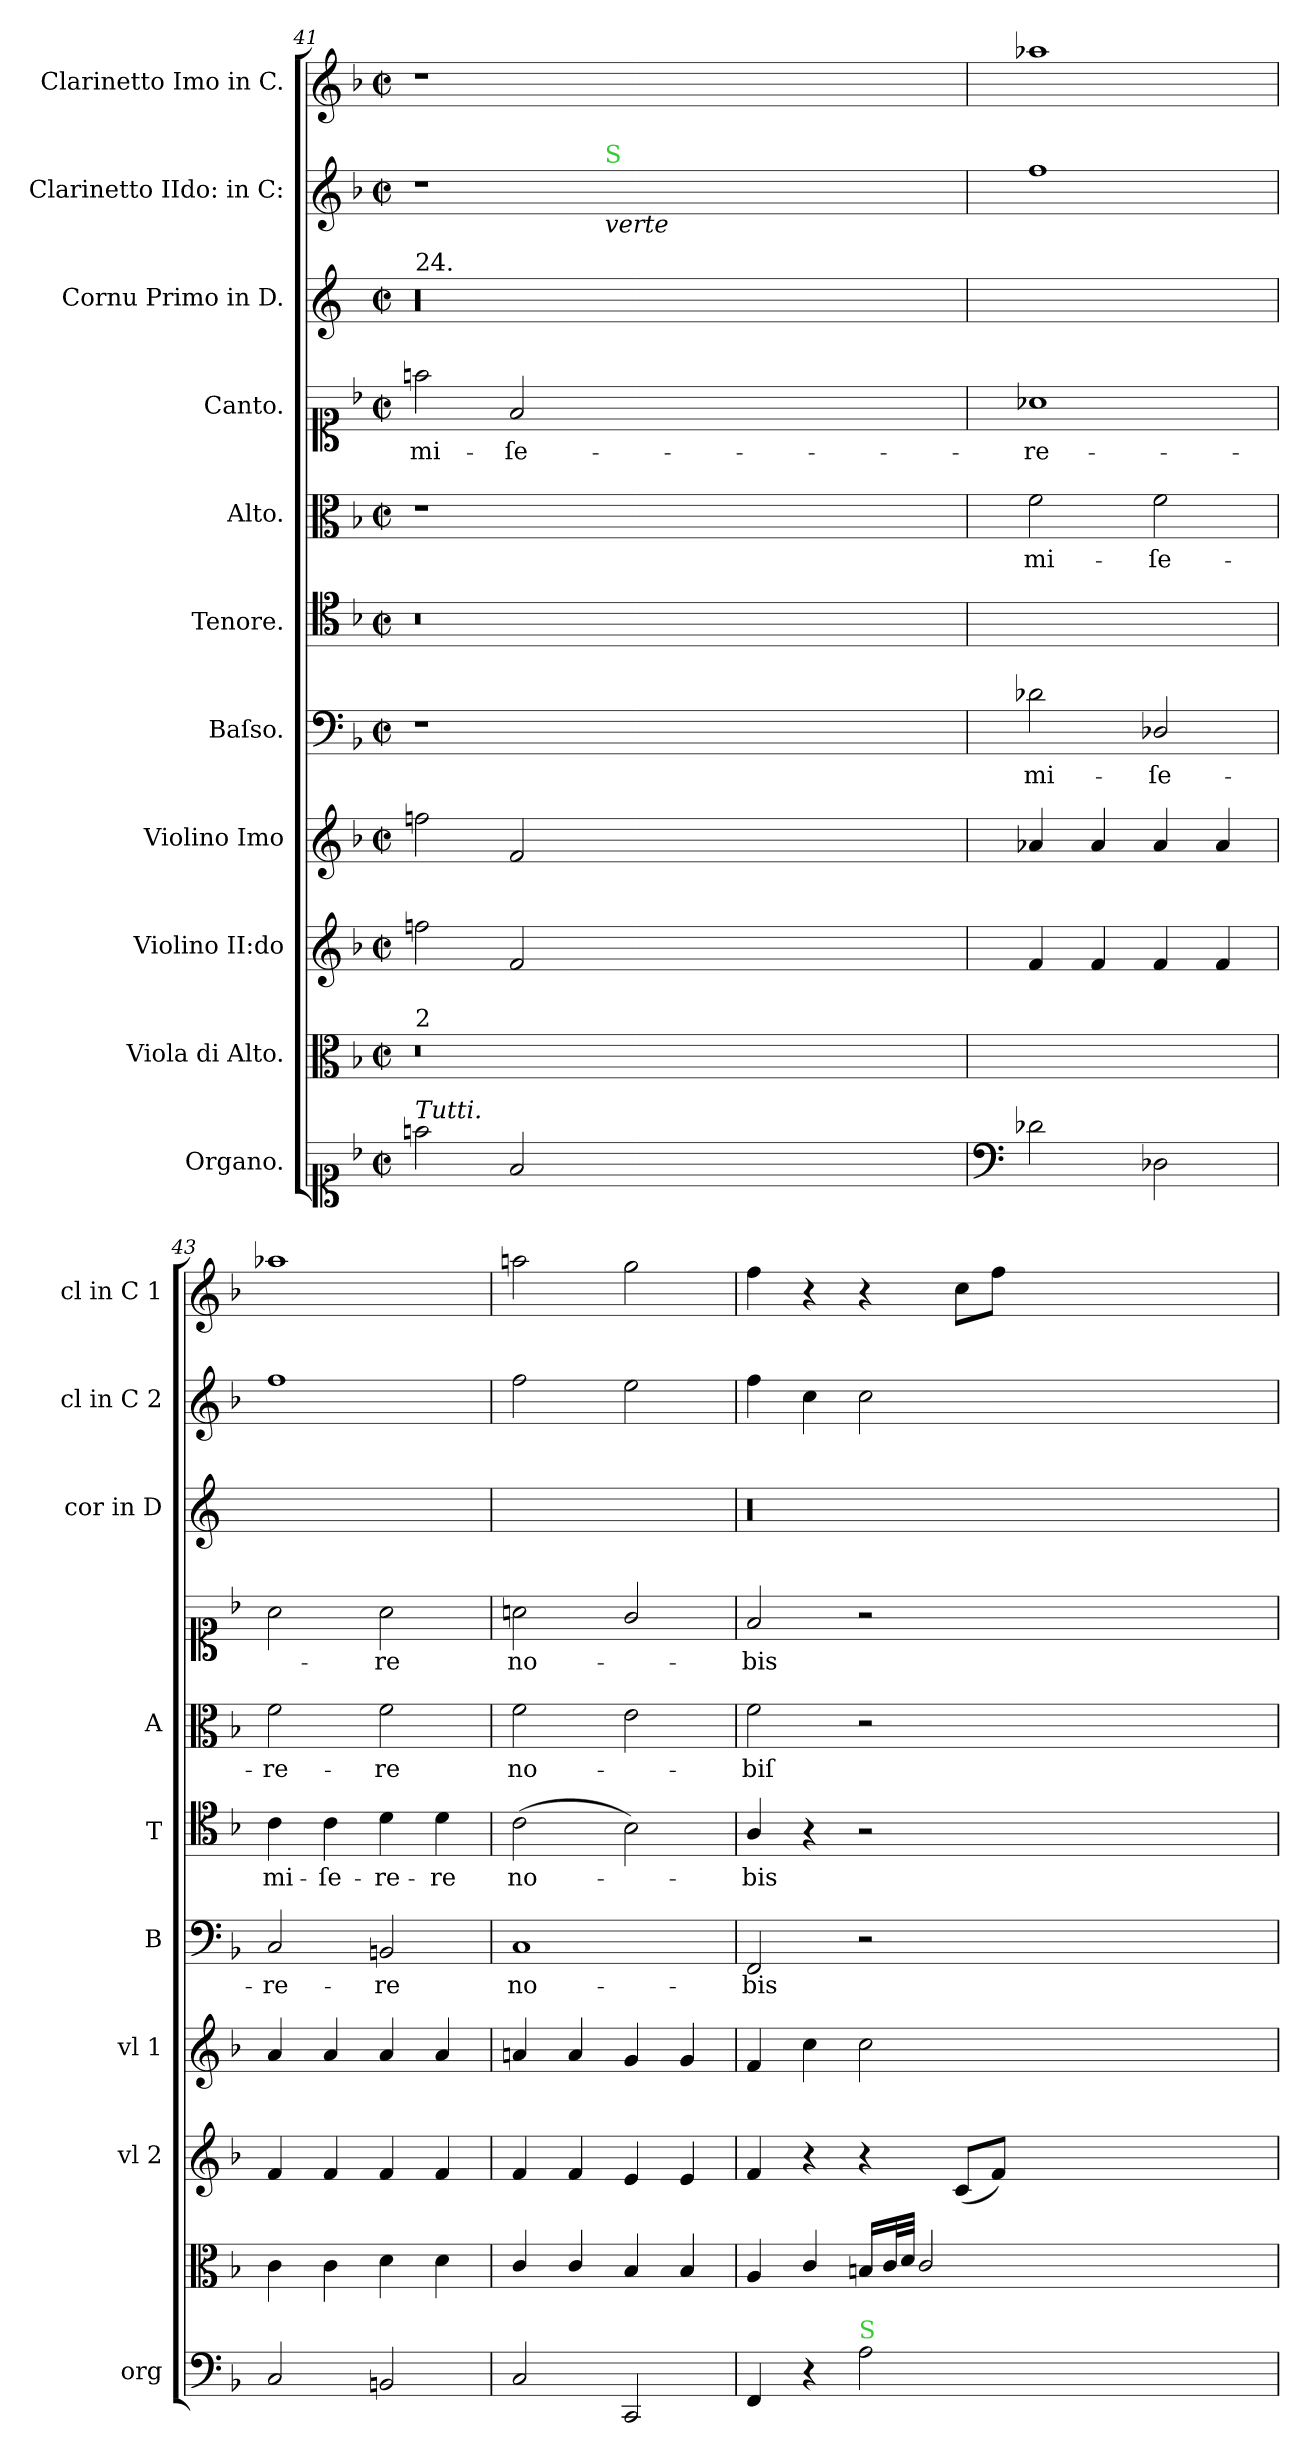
**kern	**dynam	**kern	**dynam	**kern	**dynam	**kern	**dynam	**kern	**text	**kern	**text	**dynam	**kern	**text	**kern	**text	**kern	**kern	**kern
*part11	*part11	*part10	*part10	*part9	*part9	*part8	*part8	*part7	*part7	*part6	*part6	*part6	*part5	*part5	*part4	*part4	*part3	*part2	*part1
*staff11	*staff11	*staff10	*staff10	*staff9	*staff9	*staff8	*staff8	*staff7	*staff7	*staff6	*staff6	*staff6	*staff5	*staff5	*staff4	*staff4	*staff3	*staff2	*staff1
*I"Organo.	*	*I"Viola di Alto.	*	*I"Violino II:do	*	*I"Violino Imo	*	*I"Baſso.	*	*I"Tenore.	*	*	*I"Alto.	*	*I"Canto.	*	*I"Cornu Primo in D.	*I"Clarinetto IIdo: in C:	*I"Clarinetto Imo in C.
*I'org	*	*	*	*I'vl 2	*	*I'vl 1	*	*I'B	*	*I'T	*	*	*I'A	*	*	*	*I'cor in D	*I'cl in C 2	*I'cl in C 1
*clefC1	*	*clefC3	*	*clefG2	*	*clefG2	*	*clefF4	*	*clefC4	*	*	*clefC3	*	*clefC1	*	*clefG2	*clefG2	*clefG2
*	*	*	*	*	*	*	*	*	*	*	*	*	*	*	*	*	*ITrd6c10	*	*
*k[b-]	*	*k[b-]	*	*k[b-]	*	*k[b-]	*	*k[b-]	*	*k[b-]	*	*	*k[b-]	*	*k[b-]	*	*k[f#c#]	*k[b-]	*k[b-]
*M2/2	*	*M2/2	*	*M2/2	*	*M2/2	*	*M2/2	*	*M2/2	*	*	*M2/2	*	*M2/2	*	*M2/2	*M2/2	*M2/2
*met(c|)	*	*met(c|)	*	*met(c|)	*	*met(c|)	*	*met(c|)	*	*met(c|)	*	*	*met(c|)	*	*met(c|)	*	*met(c|)	*met(c|)	*met(c|)
=41	=41	=41	=41	=41	=41	=41	=41	=41	=41	=41	=41	=41	=41	=41	=41	=41	=41	=41	=41
!	!	!	!	!	!	!	!	!	!	!	!	!	!	!	!	!	!LO:TX:a:t=24.	!	!
!	!	!LO:TX:a:t=2	!	!	!	!	!	!	!	!	!	!	!	!	!	!	!	!	!
!LO:TX:a:i:t=Tutti.	!	!	!	!	!	!	!	!	!	!	!	!	!	!	!	!	!	!	!
!	!	!	!	!	!LO:DY:b	!	!LO:DY:b	!	!	!	!	!	!	!	!	!	!	!	!
2ffn\	.	0r	.	2ffn\	fo	2ffn\	fo&colon;	1r	.	0r	.	.	1r	.	2ffn\	mi-	00r	1r	1r
2f/	.	.	.	2f/	.	2f/	.	.	.	.	.	.	.	.	2f/	-ſe-	.	.	.
!	!	!	!	!	!	!	!	!	!	!	!	!	!	!	!	!	!	!LO:TX:a:color=limegreen:t=S	!
!	!	!	!	!	!	!	!	!	!	!	!	!	!	!	!	!	!	!LO:TX:b:i:t=verte	!
0.ryy	.	.	.	0.ryy	.	0.ryy	.	0.ryy	.	.	.	.	0.ryy	.	0.ryy	.	.	0.ryy	0.ryy
.	.	0ryy	.	.	.	.	.	.	.	0ryy	.	.	.	.	.	.	.	.	.
=42	=42	=42	=42	=42	=42	=42	=42	=42	=42	=42	=42	=42	=42	=42	=42	=42	=42	=42	=42
*clefF4	*	*	*	*	*	*	*	*	*	*	*	*	*	*	*	*	*	*	*
!	!LO:DY:b	!	!	!	!	!	!LO:DY:b	!	!	!	!	!	!	!	!	!	!	!	!
2d-X\	fo&colon;	1ryy	.	4f/	.	4a-X/	for&colon;	2d-X\	mi-	1ryy	.	.	2f\	mi-	1a-X	-re-	1ryy	1ff	1aa-X
.	.	.	.	4f/	.	4a-/	.	.	.	.	.	.	.	.	.	.	.	.	.
2D-X\	.	.	.	4f/	.	4a-/	.	2D-X/	-ſe-	.	.	.	2f\	-ſe-	.	.	.	.	.
.	.	.	.	4f/	.	4a-/	.	.	.	.	.	.	.	.	.	.	.	.	.
=43	=43	=43	=43	=43	=43	=43	=43	=43	=43	=43	=43	=43	=43	=43	=43	=43	=43	=43	=43
!	!	!	!LO:DY:b	!	!	!	!	!	!	!	!	!LO:DY:a	!	!	!	!	!	!	!
2C/	.	4c\	fo	4f/	.	4a/	.	2C/	-re-	4c\	mi-	fo&colon;	2f\	-re-	2a\	.	1ryy	1ff	1aa-X
.	.	4c\	.	4f/	.	4a/	.	.	.	4c\	-ſe-	.	.	.	.	.	.	.	.
2BBn/	.	4d\	.	4f/	.	4a/	.	2BBn/	-re	4d\	-re-	.	2f\	-re	2a\	-re	.	.	.
.	.	4d\	.	4f/	.	4a/	.	.	.	4d\	-re	.	.	.	.	.	.	.	.
=44	=44	=44	=44	=44	=44	=44	=44	=44	=44	=44	=44	=44	=44	=44	=44	=44	=44	=44	=44
!	!	!	!LO:DY:b	!	!LO:DY:b	!	!	!	!	!	!	!	!	!	!	!	!	!	!
2C/	.	4c/	po	4f/	po	4an/	.	1C	no-	(>2c\	no-	.	2f\	no-	2an\	no-	1ryy	2ff\	2aan\
.	.	4c/	.	4f/	.	4a/	.	.	.	.	.	.	.	.	.	.	.	.	.
2CC/	.	4B-/	.	4e/	.	4g/	.	.	.	2B-\)	.	.	2e\	.	2g/	.	.	2ee\	2gg\
.	.	4B-/	.	4e/	.	4g/	.	.	.	.	.	.	.	.	.	.	.	.	.
=45	=45	=45	=45	=45	=45	=45	=45	=45	=45	=45	=45	=45	=45	=45	=45	=45	=45	=45	=45
4FF/	.	4A/	.	4f/	.	4f/	.	2FF/	-bis	4A/	-bis	.	2f\	-biſ	2f/	-bis	00r	4ff\	4ff\
4r	.	4c/	.	4r	.	4cc\	.	.	.	4r	.	.	.	.	.	.	.	4cc\	4r
!LO:TX:a:color=limegreen:t=S	!	!	!	!	!	!	!	!	!	!	!	!	!	!	!	!	!	!	!
2A\	.	16Bn/LL	.	4r	.	2cc\	.	2r	.	2r	.	.	2r	.	2r	.	.	2cc\	4r
.	.	32c/L	.	.	.	.	.	.	.	.	.	.	.	.	.	.	.	.	.
.	.	32d/JJJ	.	.	.	.	.	.	.	.	.	.	.	.	.	.	.	.	.
!	!	!LO:N:vis=2	!	!	!	!	!	!	!	!	!	!	!	!	!	!	!	!	!
.	.	4.c/	.	.	.	.	.	.	.	.	.	.	.	.	.	.	.	.	.
.	.	.	.	(<8c/L	.	.	.	.	.	.	.	.	.	.	.	.	.	.	8cc\L
.	.	.	.	8f/J)	.	.	.	.	.	.	.	.	.	.	.	.	.	.	8ff\J
0.ryy	.	0.ryy	.	0.ryy	.	0.ryy	.	0.ryy	.	0.ryy	.	.	0.ryy	.	0.ryy	.	.	0.ryy	0.ryy
=	=	=	=	=	=	=	=	=	=	=	=	=	=	=	=	=	=	=	=
*-	*-	*-	*-	*-	*-	*-	*-	*-	*-	*-	*-	*-	*-	*-	*-	*-	*-	*-	*-
